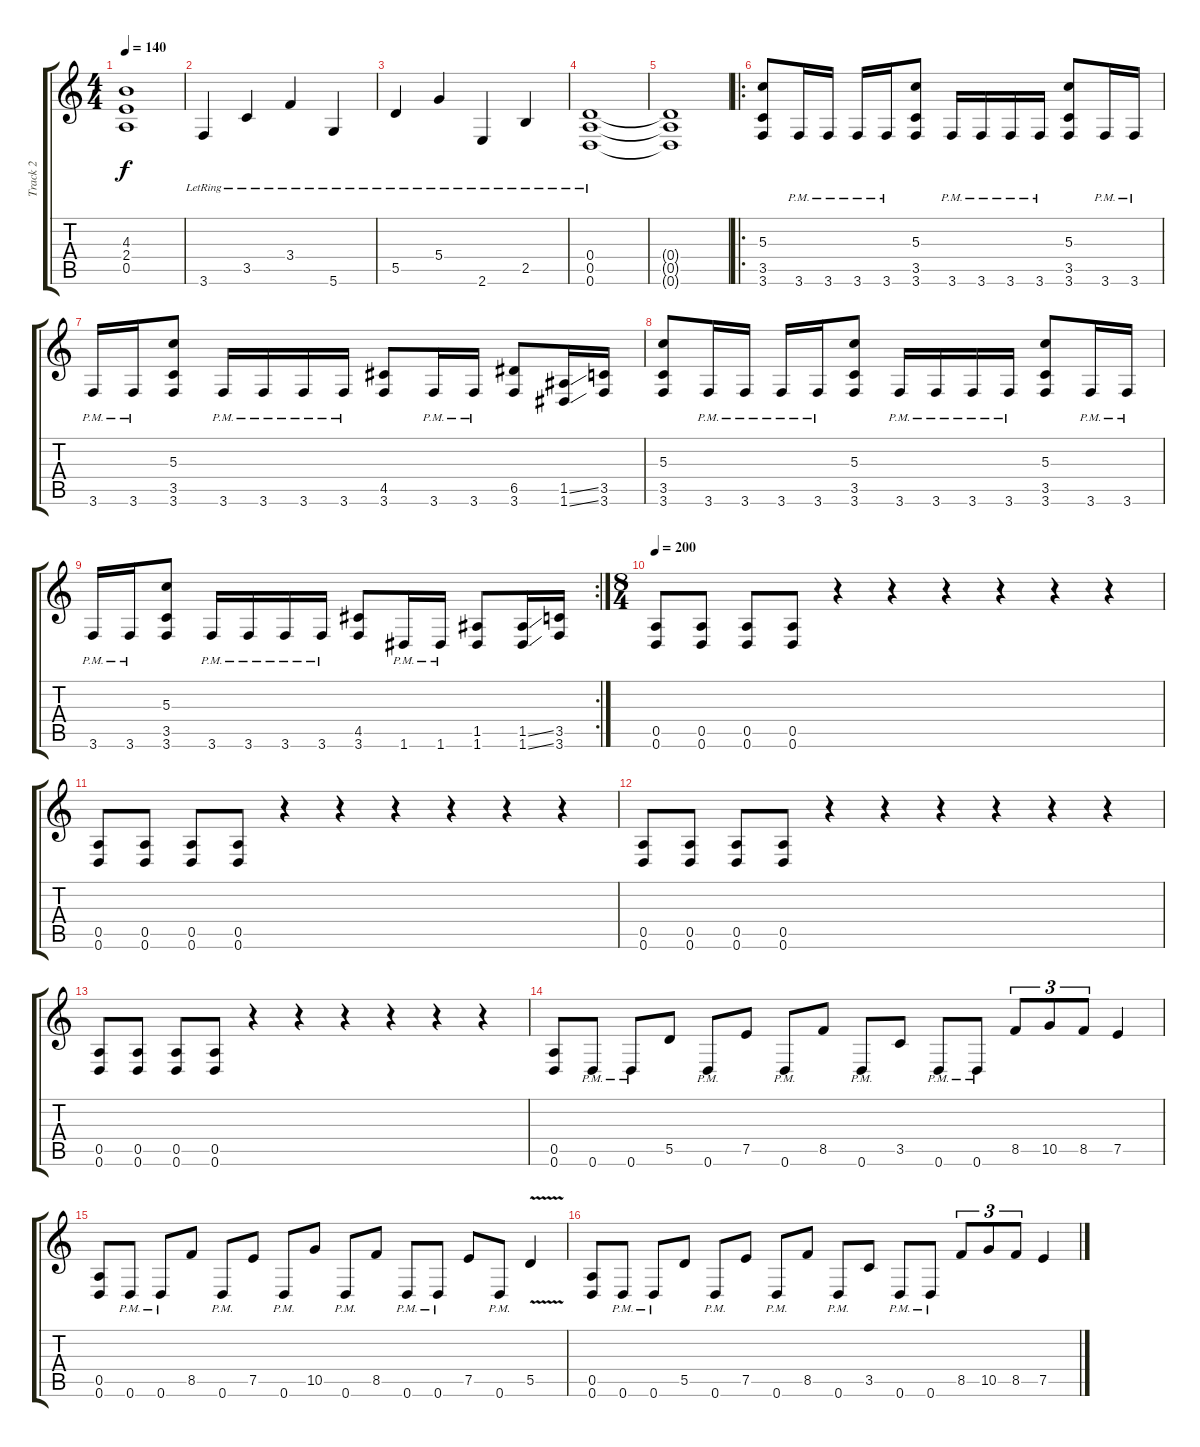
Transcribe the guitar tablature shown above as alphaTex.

\track ("Track 2" "Track 2") {instrument overdrivenguitar}
\staff {score tabs}
\tuning (E4 B3 G3 D3 A2 D2) {hide}
\ts (4 4)
\tempo 140
\clef g2
\ks c
(4.3{t} 2.4{t} 0.5{t}).1{dy f} |
3.6{lr}.4 3.5{lr}.4 3.4{lr}.4 5.6{lr}.4 |
5.5{lr}.4 5.4{lr}.4 2.6{lr}.4 2.5{lr}.4 |
(0.4 0.5 0.6{lr}).1 |
(0.4{t} 0.5{t} 0.6{t}).1 |
\ro
(5.3 3.5 3.6).8 3.6{pm}.16 3.6{pm}.16 3.6{pm}.16 3.6{pm}.16 (5.3 3.5 3.6).8 3.6{pm}.16 3.6{pm}.16 3.6{pm}.16 3.6{pm}.16 (5.3 3.5 3.6).8 3.6{pm}.16 3.6{pm}.16 |
3.6{pm}.16 3.6{pm}.16 (5.3 3.5 3.6).8 3.6{pm}.16 3.6{pm}.16 3.6{pm}.16 3.6{pm}.16 (4.5 3.6).8 3.6{pm}.16 3.6{pm}.16 (6.5 3.6).8 (1.5{ss} 1.6{ss}).16 (3.5 3.6).16 |
(5.3 3.5 3.6).8 3.6{pm}.16 3.6{pm}.16 3.6{pm}.16 3.6{pm}.16 (5.3 3.5 3.6).8 3.6{pm}.16 3.6{pm}.16 3.6{pm}.16 3.6{pm}.16 (5.3 3.5 3.6).8 3.6{pm}.16 3.6{pm}.16 |
\rc 2
3.6{pm}.16 3.6{pm}.16 (5.3 3.5 3.6).8 3.6{pm}.16 3.6{pm}.16 3.6{pm}.16 3.6{pm}.16 (4.5 3.6).8 1.6{pm}.16 1.6{pm}.16 (1.5 1.6).8 (1.5{ss} 1.6{ss}).16 (3.5 3.6).16 |
\ts (8 4)
\tempo 200
(0.5 0.6).8 (0.5 0.6).8 (0.5 0.6).8 (0.5 0.6).8 r.4 r.4 r.4 r.4 r.4 r.4 |
(0.5 0.6).8 (0.5 0.6).8 (0.5 0.6).8 (0.5 0.6).8 r.4 r.4 r.4 r.4 r.4 r.4 |
(0.5 0.6).8 (0.5 0.6).8 (0.5 0.6).8 (0.5 0.6).8 r.4 r.4 r.4 r.4 r.4 r.4 |
(0.5 0.6).8 (0.5 0.6).8 (0.5 0.6).8 (0.5 0.6).8 r.4 r.4 r.4 r.4 r.4 r.4 |
(0.5 0.6).8 0.6{pm}.8 0.6{pm}.8 5.5.8 0.6{pm}.8 7.5.8 0.6{pm}.8 8.5.8 0.6{pm}.8 3.5.8 0.6{pm}.8 0.6{pm}.8 8.5.8{tu (3 2)} 10.5.8{tu (3 2)} 8.5.8{tu (3 2)} 7.5.4 |
(0.5 0.6).8 0.6{pm}.8 0.6{pm}.8 8.5.8 0.6{pm}.8 7.5.8 0.6{pm}.8 10.5.8 0.6{pm}.8 8.5.8 0.6{pm}.8 0.6{pm}.8 7.5.8 0.6{pm}.8 5.5{v}.4 |
(0.5 0.6).8 0.6{pm}.8 0.6{pm}.8 5.5.8 0.6{pm}.8 7.5.8 0.6{pm}.8 8.5.8 0.6{pm}.8 3.5.8 0.6{pm}.8 0.6{pm}.8 8.5.8{tu (3 2)} 10.5.8{tu (3 2)} 8.5.8{tu (3 2)} 7.5.4
